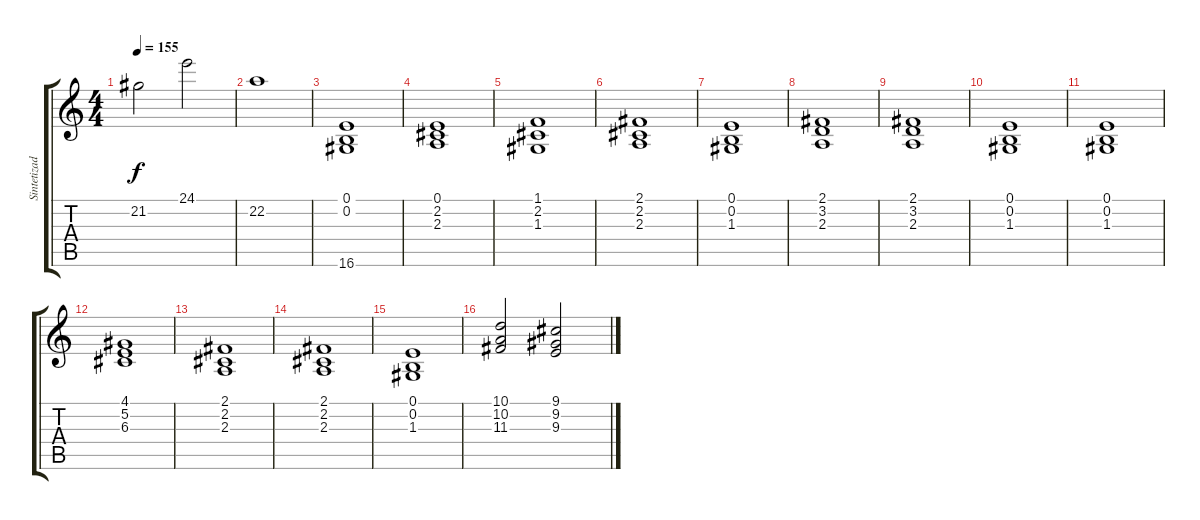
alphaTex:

\track ("Sintetizador" "Sintetizad") {instrument acousticgrandpiano}
\staff {score tabs}
\tuning (E4 B3 G3 D3 A2 E2) {hide}
\ts (4 4)
\tempo 155
\clef g2
\ks c
21.2.2{dy f} 24.1.2 |
22.2.1 |
(0.1 0.2 16.6).1 |
(0.1 2.2 2.3).1 |
(1.1 2.2 1.3).1 |
(2.1 2.2 2.3).1 |
(0.1 0.2 1.3).1 |
(2.1 3.2 2.3).1 |
(2.1 3.2 2.3).1 |
(0.1 0.2 1.3).1 |
(0.1 0.2 1.3).1 |
(4.1 5.2 6.3).1 |
(2.1 2.2 2.3).1 |
(2.1 2.2 2.3).1 |
(0.1 0.2 1.3).1 |
(10.1 10.2 11.3).2 (9.1 9.2 9.3).2
